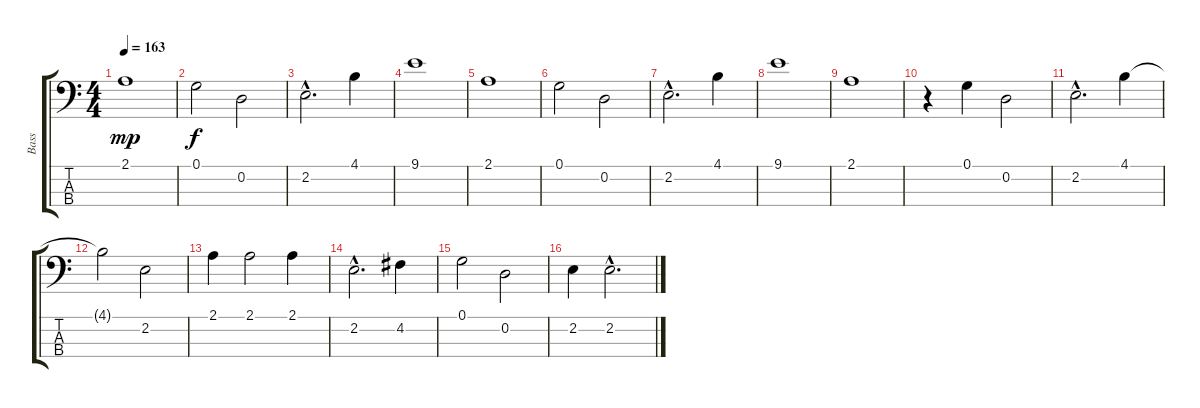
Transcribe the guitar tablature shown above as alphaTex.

\track ("Bass" "Bass") {instrument acousticbass}
\staff {score tabs}
\tuning (G2 D2 A1 E1) {hide}
\ts (4 4)
\tempo 163
\clef f4
\ks c
2.1.1{dy mp} |
0.1.2{dy f} 0.2.2 |
2.2{hac}.2{d} 4.1.4 |
9.1.1 |
2.1.1 |
0.1.2 0.2.2 |
2.2{hac}.2{d} 4.1.4 |
9.1.1 |
2.1.1 |
r.4 0.1.4 0.2.2 |
2.2{hac}.2{d} 4.1.4 |
4.1{t}.2 2.2.2 |
2.1.4 2.1.2 2.1.4 |
2.2{hac}.2{d} 4.2.4 |
0.1.2 0.2.2 |
2.2.4 2.2{hac}.2{d}
